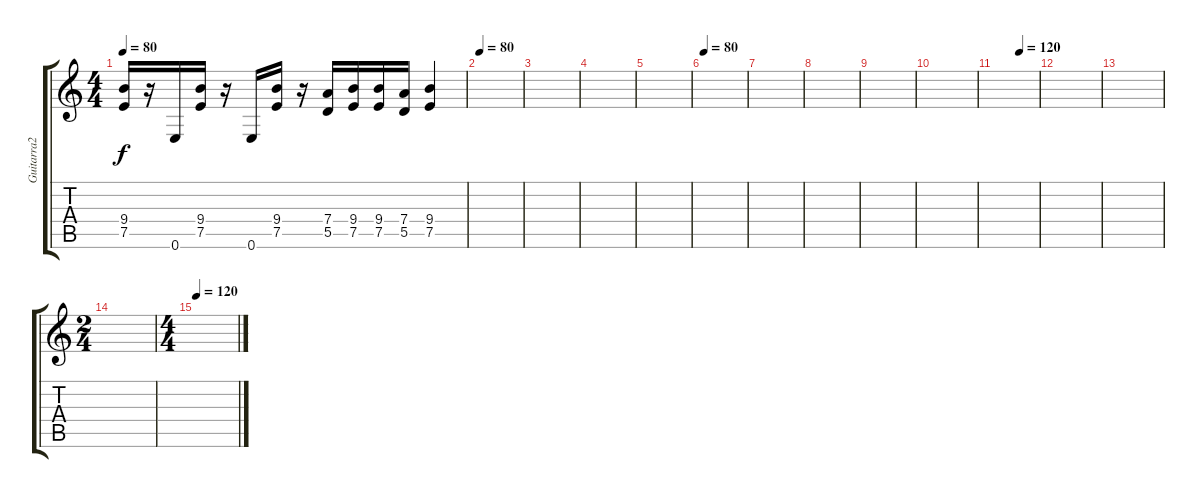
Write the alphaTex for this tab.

\track ("Guitarra2" "Guitarra2") {instrument overdrivenguitar}
\staff {score tabs}
\tuning (E4 B3 G3 D3 A2 E2) {hide}
\ts (4 4)
\tempo 80
\clef g2
\ks c
(9.4 7.5).16{dy f} r.16 0.6.16 (9.4 7.5).16 r.16 0.6.16 (9.4 7.5).16 r.16 (7.4 5.5).16 (9.4 7.5).16 (9.4 7.5).16 (7.4 5.5).16 (9.4 7.5).4 |
\tempo 80
|
|
|
|
\tempo 80
|
|
|
|
|
\tempo (120 0.5625)
|
|
|
\ts (2 4)
|
\ts (4 4)
\tempo 120
